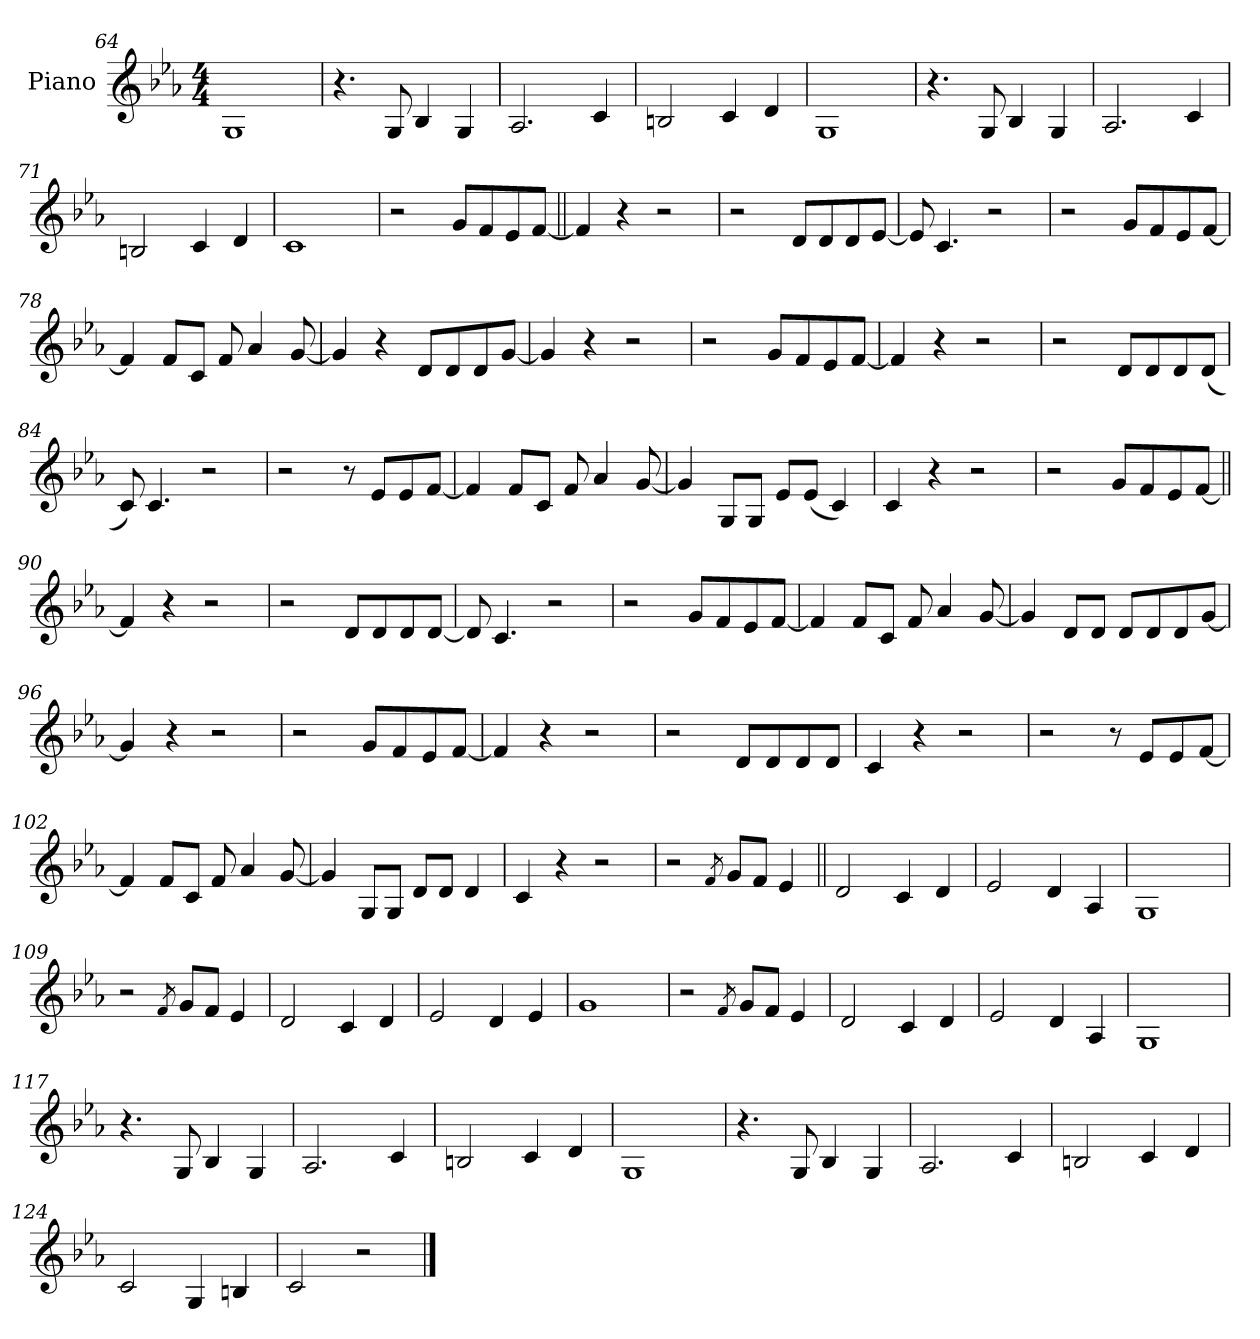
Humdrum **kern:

**kern
*part1
*staff1
*I"Piano
*I'Pno.
*clefG2
*k[b-e-a-]
*M4/4
=64
1G!
=65
4.r
8G!
4B-!
4G!
=66
2.A-!
4c!
=67
2Bn!
4c!
4d!
=68
1G!
=69
4.r
8G!
4B-!
4G!
=70
2.A-!
4c!
=71
2Bn!
4c!
4d!
=72
1c!
=73
2r
8gL
8f
8e-
[8fJ
=74||
4f]
4r
2r
=75
2r
8dL
8d
8d
[8e-J
=76
8e-]
4.c
2r
=77
2r
8gL
8f
8e-
[8fJ
=78
4f]
8fL
8cJ
8f
4a-
[8g
=79
4g]
4r
8dL
8d
8d
[8gJ
=80
4g]
4r
2r
=81
2r
8gL
8f
8e-
[8fJ
=82
4f]
4r
2r
=83
2r
8dL
8d
8d
(8dJ
=84
8c)
4.c
2r
=85
2r
8r
8e-L
8e-
[8fJ
=86
4f]
8fL
8cJ
8f
4a-
[8g
=87
4g]
8GL
8GJ
8e-L
(8e-J
4c)
=88
4c
4r
2r
=89
2r
8gL
8f
8e-
[8fJ
=90||
4f]
4r
2r
=91
2r
8dL
8d
8d
[8dJ
=92
8d]
4.c
2r
=93
2r
8gL
8f
8e-
[8fJ
=94
4f]
8fL
8cJ
8f
4a-
[8g
=95
4g]
8dL
8dJ
8dL
8d
8d
[8gJ
=96
4g]
4r
2r
=97
2r
8gL
8f
8e-
[8fJ
=98
4f]
4r
2r
=99
2r
8dL
8d
8d
8dJ
=100
4c
4r
2r
=101
2r
8r
8e-L
8e-
[8fJ
=102
4f]
8fL
8cJ
8f
4a-
[8g
=103
4g]
8GL
8GJ
8dL
8dJ
4d
=104
4c
4r
2r
=105
2r
8qf
8g!L
8f!J
4e-!
=106||
2d!
4c!
4d!
=107
2e-!
4d!
4A-!
=108
1G!
=109
2r
8qf
8g!L
8f!J
4e-!
=110
2d!
4c!
4d!
=111
2e-!
4d!
4e-!
=112
1g!
=113
2r
8qf
8g!L
8f!J
4e-!
=114
2d!
4c!
4d!
=115
2e-!
4d!
4A-!
=116
1G!
=117
4.r
8G!
4B-!
4G!
=118
2.A-!
4c!
=119
2Bn!
4c!
4d!
=120
1G!
=121
4.r
8G!
4B-!
4G!
=122
2.A-!
4c!
=123
2Bn!
4c!
4d!
=124
2c!
4G!
4Bn!
=125
2c!
2r
==
*-
